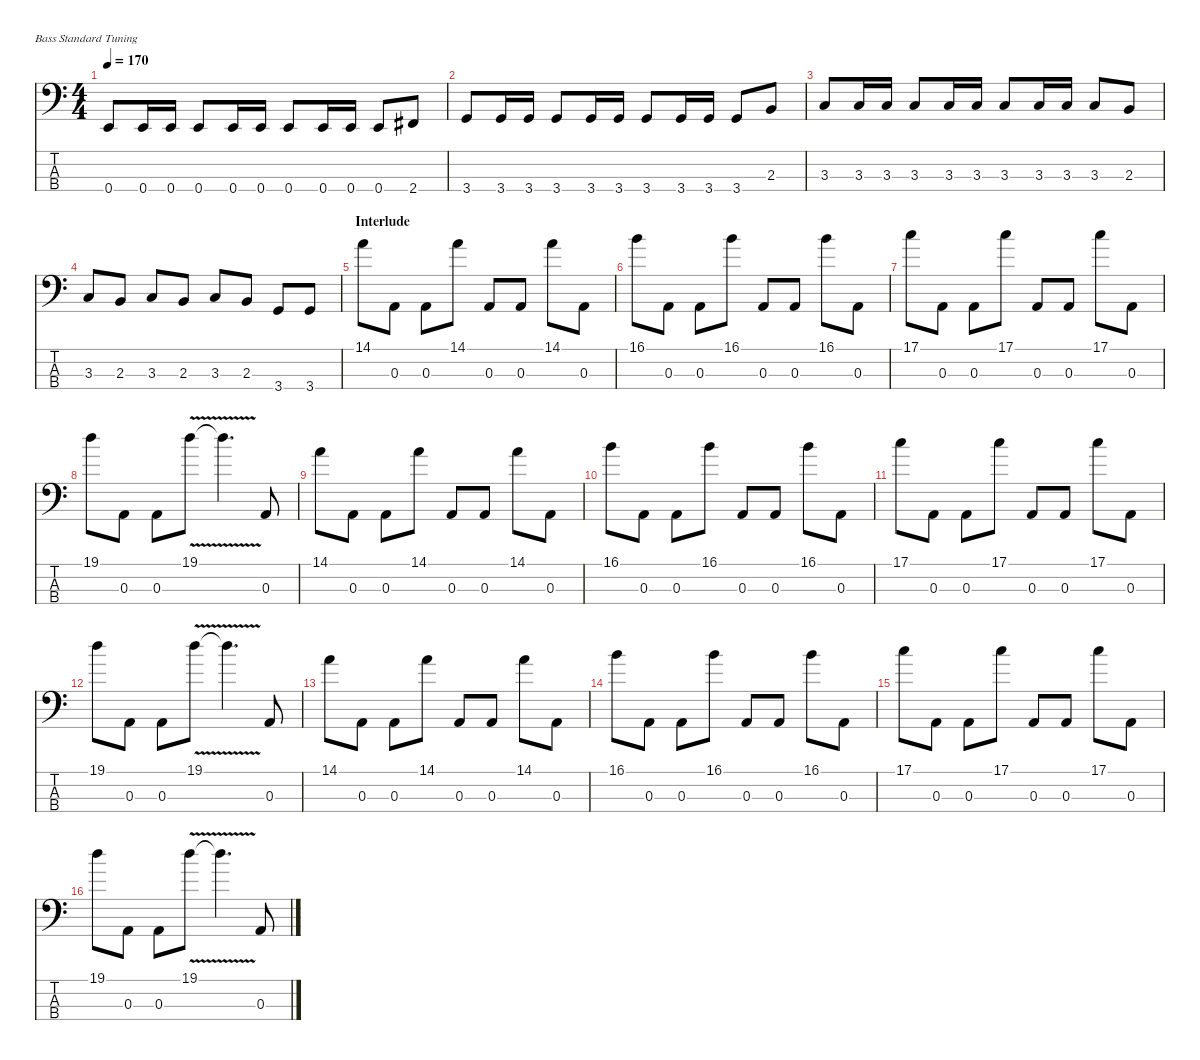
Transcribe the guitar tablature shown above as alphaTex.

\defaultSystemsLayout 4
\hideDynamics
\bracketExtendMode nobrackets
\singleTrackTrackNamePolicy hidden
\multiTrackTrackNamePolicy hidden
\otherSystemsTrackNameOrientation horizontal
\track ("Steve" "el.bs.") {instrument electricbassfinger}
\staff {score tabs}
\tuning (G2 D2 A1 E1)
\ts (4 4)
\tempo 170
\clef f4
\ks c
0.4.8{dy f beam Up} 0.4.16{beam Up} 0.4.16{beam Up} 0.4.8{beam Up} 0.4.16{beam Up} 0.4.16{beam Up} 0.4.8{beam Up} 0.4.16{beam Up} 0.4.16{beam Up} 0.4.8{beam Up} 2.4{acc #}.8{beam Up} |
3.4.8{beam Up} 3.4.16{beam Up} 3.4.16{beam Up} 3.4.8{beam Up} 3.4.16{beam Up} 3.4.16{beam Up} 3.4.8{beam Up} 3.4.16{beam Up} 3.4.16{beam Up} 3.4.8{beam Up} 2.3.8{beam Up} |
3.3.8{beam Up} 3.3.16{beam Up} 3.3.16{beam Up} 3.3.8{beam Up} 3.3.16{beam Up} 3.3.16{beam Up} 3.3.8{beam Up} 3.3.16{beam Up} 3.3.16{beam Up} 3.3.8{beam Up} 2.3.8{beam Up} |
3.3.8{beam Up} 2.3.8{beam Up} 3.3.8{beam Up} 2.3.8{beam Up} 3.3.8{beam Up} 2.3.8{beam Up} 3.4.8{beam Up} 3.4.8{beam Up} |
\section ("" "Interlude")
14.1.8{beam Down} 0.3.8{beam Down} 0.3.8{beam Down} 14.1.8{beam Down} 0.3.8{beam Up} 0.3.8{beam Up} 14.1.8{beam Down} 0.3.8{beam Down} |
16.1.8{beam Down} 0.3.8{beam Down} 0.3.8{beam Down} 16.1.8{beam Down} 0.3.8{beam Up} 0.3.8{beam Up} 16.1.8{beam Down} 0.3.8{beam Down} |
17.1.8{beam Down} 0.3.8{beam Down} 0.3.8{beam Down} 17.1.8{beam Down} 0.3.8{beam Up} 0.3.8{beam Up} 17.1.8{beam Down} 0.3.8{beam Down} |
19.1.8{beam Down} 0.3.8{beam Down} 0.3.8{beam Down} 19.1{v}.8{beam Down} 19.1{v t}.4{d beam Down} 0.3.8{beam Up} |
14.1.8{beam Down} 0.3.8{beam Down} 0.3.8{beam Down} 14.1.8{beam Down} 0.3.8{beam Up} 0.3.8{beam Up} 14.1.8{beam Down} 0.3.8{beam Down} |
16.1.8{beam Down} 0.3.8{beam Down} 0.3.8{beam Down} 16.1.8{beam Down} 0.3.8{beam Up} 0.3.8{beam Up} 16.1.8{beam Down} 0.3.8{beam Down} |
17.1.8{beam Down} 0.3.8{beam Down} 0.3.8{beam Down} 17.1.8{beam Down} 0.3.8{beam Up} 0.3.8{beam Up} 17.1.8{beam Down} 0.3.8{beam Down} |
19.1.8{beam Down} 0.3.8{beam Down} 0.3.8{beam Down} 19.1{v}.8{beam Down} 19.1{v t}.4{d beam Down} 0.3.8{beam Up} |
14.1.8{beam Down} 0.3.8{beam Down} 0.3.8{beam Down} 14.1.8{beam Down} 0.3.8{beam Up} 0.3.8{beam Up} 14.1.8{beam Down} 0.3.8{beam Down} |
16.1.8{beam Down} 0.3.8{beam Down} 0.3.8{beam Down} 16.1.8{beam Down} 0.3.8{beam Up} 0.3.8{beam Up} 16.1.8{beam Down} 0.3.8{beam Down} |
17.1.8{beam Down} 0.3.8{beam Down} 0.3.8{beam Down} 17.1.8{beam Down} 0.3.8{beam Up} 0.3.8{beam Up} 17.1.8{beam Down} 0.3.8{beam Down} |
19.1.8{beam Down} 0.3.8{beam Down} 0.3.8{beam Down} 19.1{v}.8{beam Down} 19.1{v t}.4{d beam Down} 0.3.8{beam Up}
